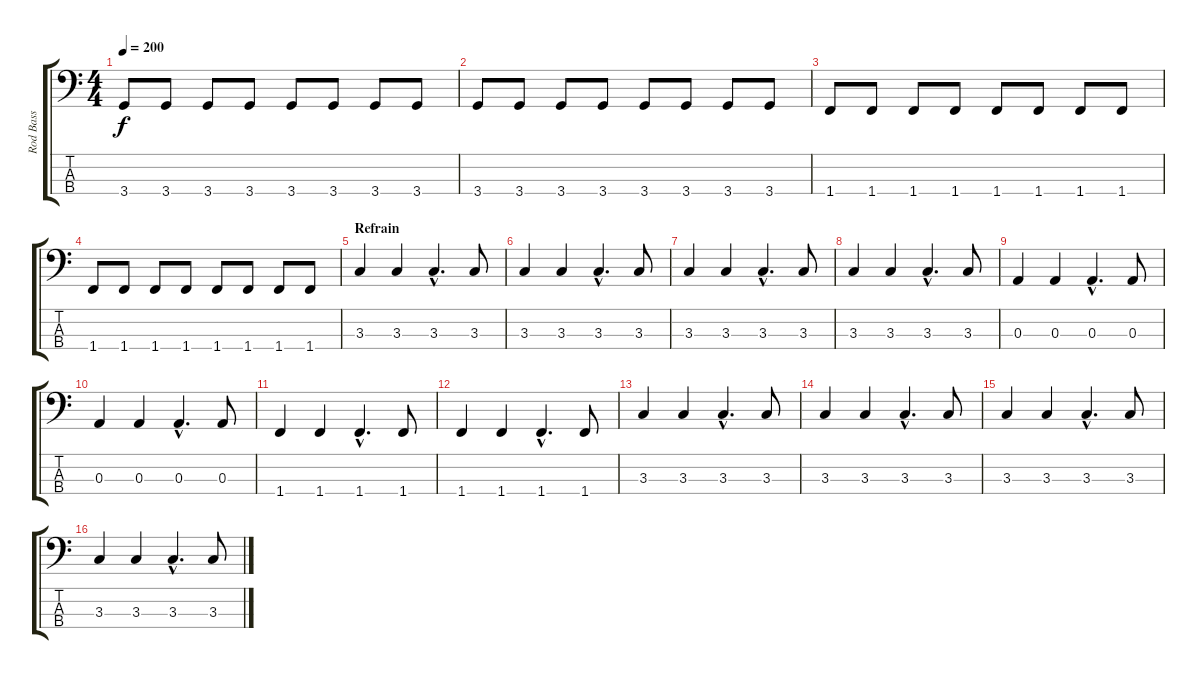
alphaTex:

\track ("Rod Bass" "Rod Bass") {instrument slapbass2}
\staff {score tabs}
\tuning (G2 D2 A1 E1) {hide}
\ts (4 4)
\tempo 200
\clef f4
\ks c
3.4.8{dy f} 3.4.8 3.4.8 3.4.8 3.4.8 3.4.8 3.4.8 3.4.8 |
3.4.8 3.4.8 3.4.8 3.4.8 3.4.8 3.4.8 3.4.8 3.4.8 |
1.4.8 1.4.8 1.4.8 1.4.8 1.4.8 1.4.8 1.4.8 1.4.8 |
1.4.8 1.4.8 1.4.8 1.4.8 1.4.8 1.4.8 1.4.8 1.4.8 |
\section ("" "Refrain")
3.3.4 3.3.4 3.3{hac}.4{d} 3.3.8 |
3.3.4 3.3.4 3.3{hac}.4{d} 3.3.8 |
3.3.4 3.3.4 3.3{hac}.4{d} 3.3.8 |
3.3.4 3.3.4 3.3{hac}.4{d} 3.3.8 |
0.3.4 0.3.4 0.3{hac}.4{d} 0.3.8 |
0.3.4 0.3.4 0.3{hac}.4{d} 0.3.8 |
1.4.4 1.4.4 1.4{hac}.4{d} 1.4.8 |
1.4.4 1.4.4 1.4{hac}.4{d} 1.4.8 |
3.3.4 3.3.4 3.3{hac}.4{d} 3.3.8 |
3.3.4 3.3.4 3.3{hac}.4{d} 3.3.8 |
3.3.4 3.3.4 3.3{hac}.4{d} 3.3.8 |
3.3.4 3.3.4 3.3{hac}.4{d} 3.3.8
